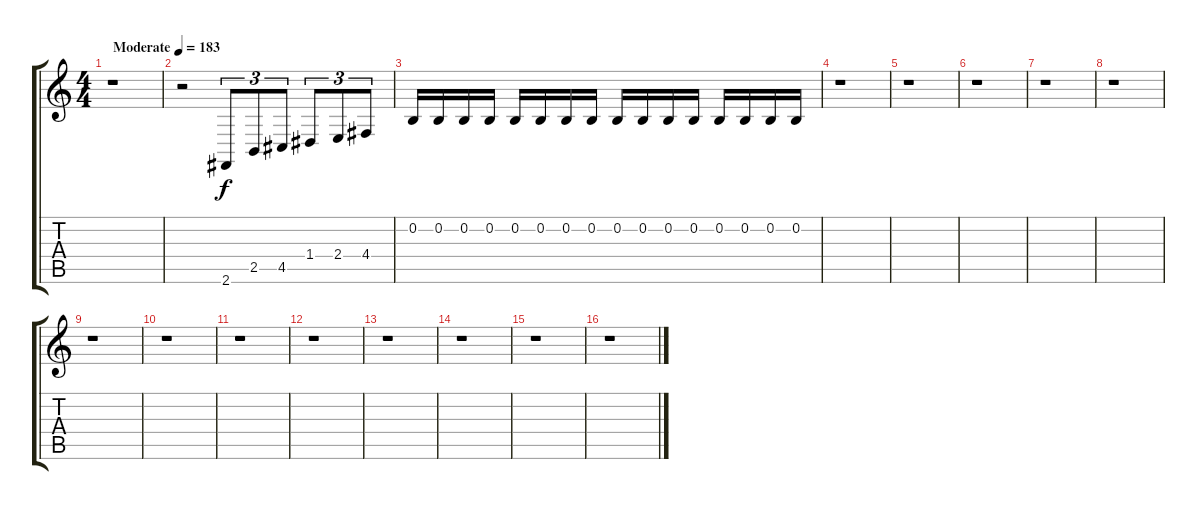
\track "" {instrument viola}
\staff {score tabs}
\tuning (E4 B3 G3 D3 A2 E2) {hide}
\ts (4 4)
\tempo (183 "Moderate")
\clef g2
\ks c
r.1{dy f instrument viola} |
r.2 2.6.8{tu (3 2)} 2.5.8{tu (3 2)} 4.5.8{tu (3 2)} 1.4.8{tu (3 2)} 2.4.8{tu (3 2)} 4.4.8{tu (3 2)} |
0.2.16 0.2.16 0.2.16 0.2.16 0.2.16 0.2.16 0.2.16 0.2.16 0.2.16 0.2.16 0.2.16 0.2.16 0.2.16 0.2.16 0.2.16 0.2.16 |
r.1 |
r.1 |
r.1 |
r.1 |
r.1 |
r.1 |
r.1 |
r.1 |
r.1 |
r.1 |
r.1 |
r.1 |
r.1
